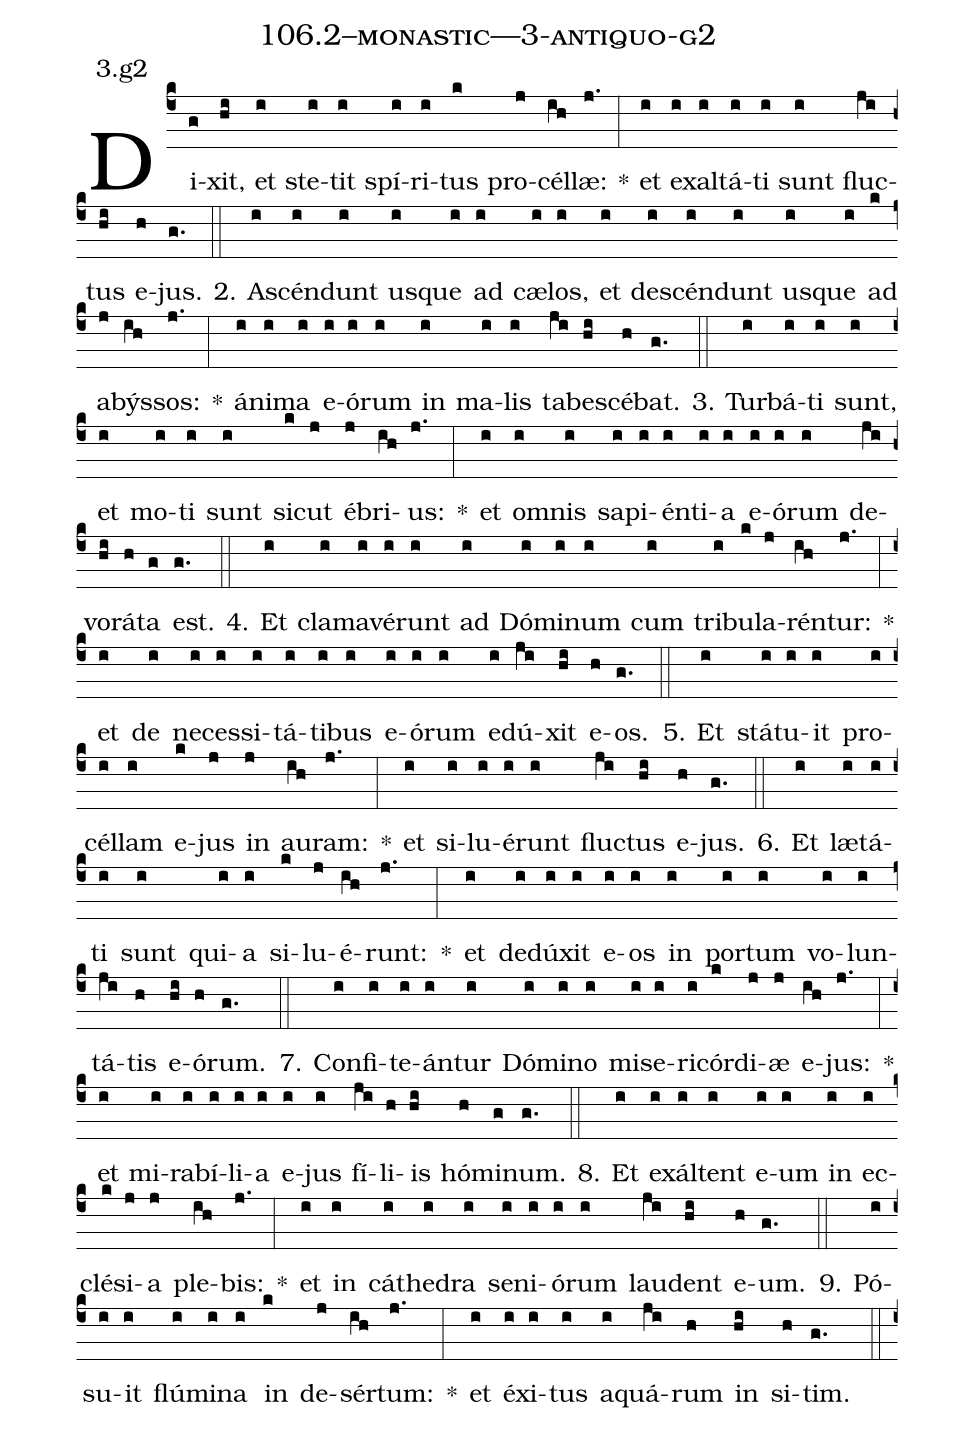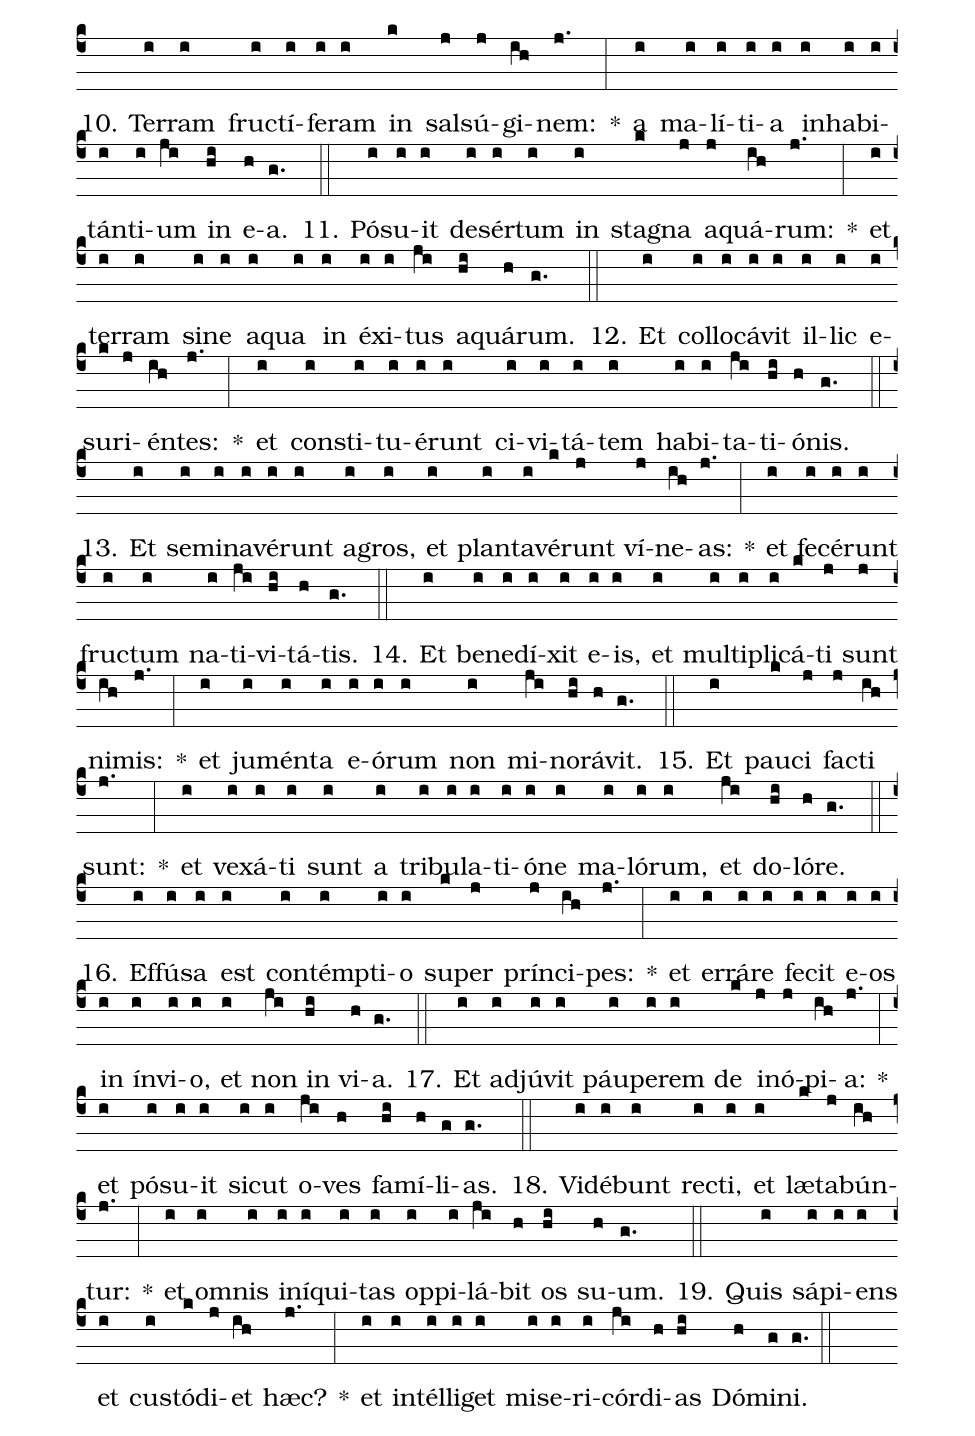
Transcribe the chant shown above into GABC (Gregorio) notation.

name: 106.2--monastic---3-antiquo-g2;
annotation: 3.g2;
%%
(c4)Di(g)xit,(hi) et(i) ste(i)tit(i) spí(i)ri(i)tus(k) pro(j)cél(ih)læ:(j.) *(:) et(i) ex(i)al(i)tá(i)ti(i) sunt(i) fluc(ji)tus(hi) e(h)jus.(g.) (::)
2. A(i)scén(i)dunt(i) us(i)que(i) ad(i) cæ(i)los,(i) et(i) de(i)scén(i)dunt(i) us(i)que(i) ad(k) a(j)býs(ih)sos:(j.) *(:) á(i)ni(i)ma(i) e(i)ó(i)rum(i) in(i) ma(i)lis(i) ta(ji)be(hi)scé(h)bat.(g.) (::)
3. Tur(i)bá(i)ti(i) sunt,(i) et(i) mo(i)ti(i) sunt(i) sic(k)ut(j) é(j)bri(ih)us:(j.) *(:) et(i) om(i)nis(i) sa(i)pi(i)én(i)ti(i)a(i) e(i)ó(i)rum(i) de(ji)vo(hi)rá(h)ta(g) est.(g.) (::)
4. Et(i) cla(i)ma(i)vé(i)runt(i) ad(i) Dó(i)mi(i)num(i) cum(i) tri(i)bu(k)la(j)rén(ih)tur:(j.) *(:) et(i) de(i) ne(i)ces(i)si(i)tá(i)ti(i)bus(i) e(i)ó(i)rum(i) e(i)dú(ji)xit(hi) e(h)os.(g.) (::)
5. Et(i) stá(i)tu(i)it(i) pro(i)cél(i)lam(i) e(k)jus(j) in(j) au(ih)ram:(j.) *(:) et(i) si(i)lu(i)é(i)runt(i) fluc(ji)tus(hi) e(h)jus.(g.) (::)
6. Et(i) læ(i)tá(i)ti(i) sunt(i) qui(i)a(i) si(k)lu(j)é(ih)runt:(j.) *(:) et(i) de(i)dú(i)xit(i) e(i)os(i) in(i) por(i)tum(i) vo(i)lun(i)tá(ji)tis(h) e(hi)ó(h)rum.(g.) (::)
7. Con(i)fi(i)te(i)án(i)tur(i) Dó(i)mi(i)no(i) mi(i)se(i)ri(i)cór(k)di(j)æ(j) e(ih)jus:(j.) *(:) et(i) mi(i)ra(i)bí(i)li(i)a(i) e(i)jus(i) fí(ji)li(h)is(hi) hó(h)mi(g)num.(g.) (::)
8. Et(i) ex(i)ál(i)tent(i) e(i)um(i) in(i) ec(i)clé(k)si(j)a(j) ple(ih)bis:(j.) *(:) et(i) in(i) cá(i)the(i)dra(i) se(i)ni(i)ó(i)rum(i) lau(ji)dent(hi) e(h)um.(g.) (::)
9. Pó(i)su(i)it(i) flú(i)mi(i)na(i) in(k) de(j)sér(ih)tum:(j.) *(:) et(i) éx(i)i(i)tus(i) a(i)quá(ji)rum(h) in(hi) si(h)tim.(g.) (::)
10. Ter(i)ram(i) fruc(i)tí(i)fe(i)ram(i) in(k) sal(j)sú(j)gi(ih)nem:(j.) *(:) a(i) ma(i)lí(i)ti(i)a(i) in(i)ha(i)bi(i)tán(i)ti(i)um(ji) in(hi) e(h)a.(g.) (::)
11. Pó(i)su(i)it(i) de(i)sér(i)tum(i) in(i) sta(k)gna(j) a(j)quá(ih)rum:(j.) *(:) et(i) ter(i)ram(i) si(i)ne(i) a(i)qua(i) in(i) éx(i)i(i)tus(ji) a(hi)quá(h)rum.(g.) (::)
12. Et(i) col(i)lo(i)cá(i)vit(i) il(i)lic(i) e(i)su(k)ri(j)én(ih)tes:(j.) *(:) et(i) con(i)sti(i)tu(i)é(i)runt(i) ci(i)vi(i)tá(i)tem(i) ha(i)bi(i)ta(ji)ti(hi)ó(h)nis.(g.) (::)
13. Et(i) se(i)mi(i)na(i)vé(i)runt(i) a(i)gros,(i) et(i) plan(i)ta(i)vé(k)runt(j) ví(j)ne(ih)as:(j.) *(:) et(i) fe(i)cé(i)runt(i) fruc(i)tum(i) na(i)ti(ji)vi(hi)tá(h)tis.(g.) (::)
14. Et(i) be(i)ne(i)dí(i)xit(i) e(i)is,(i) et(i) mul(i)ti(i)pli(i)cá(k)ti(j) sunt(j) ni(ih)mis:(j.) *(:) et(i) ju(i)mén(i)ta(i) e(i)ó(i)rum(i) non(i) mi(ji)no(hi)rá(h)vit.(g.) (::)
15. Et(i) pau(k)ci(j) fac(j)ti(ih) sunt:(j.) *(:) et(i) ve(i)xá(i)ti(i) sunt(i) a(i) tri(i)bu(i)la(i)ti(i)ó(i)ne(i) ma(i)ló(i)rum,(i) et(ji) do(hi)ló(h)re.(g.) (::)
16. Ef(i)fú(i)sa(i) est(i) con(i)témp(i)ti(i)o(i) su(k)per(j) prín(j)ci(ih)pes:(j.) *(:) et(i) er(i)rá(i)re(i) fe(i)cit(i) e(i)os(i) in(i) ín(i)vi(i)o,(i) et(i) non(ji) in(hi) vi(h)a.(g.) (::)
17. Et(i) ad(i)jú(i)vit(i) páu(i)pe(i)rem(i) de(k) in(j)ó(j)pi(ih)a:(j.) *(:) et(i) pó(i)su(i)it(i) sic(i)ut(i) o(ji)ves(h) fa(hi)mí(h)li(g)as.(g.) (::)
18. Vi(i)dé(i)bunt(i) rec(i)ti,(i) et(i) læ(k)ta(j)bún(ih)tur:(j.) *(:) et(i) om(i)nis(i) in(i)í(i)qui(i)tas(i) op(i)pi(i)lá(ji)bit(h) os(hi) su(h)um.(g.) (::)
19. Quis(i) sá(i)pi(i)ens(i) et(i) cus(i)tó(k)di(j)et(ih) hæc?(j.) *(:) et(i) in(i)tél(i)li(i)get(i) mi(i)se(i)ri(i)cór(ji)di(h)as(hi) Dó(h)mi(g)ni.(g.) (::)
